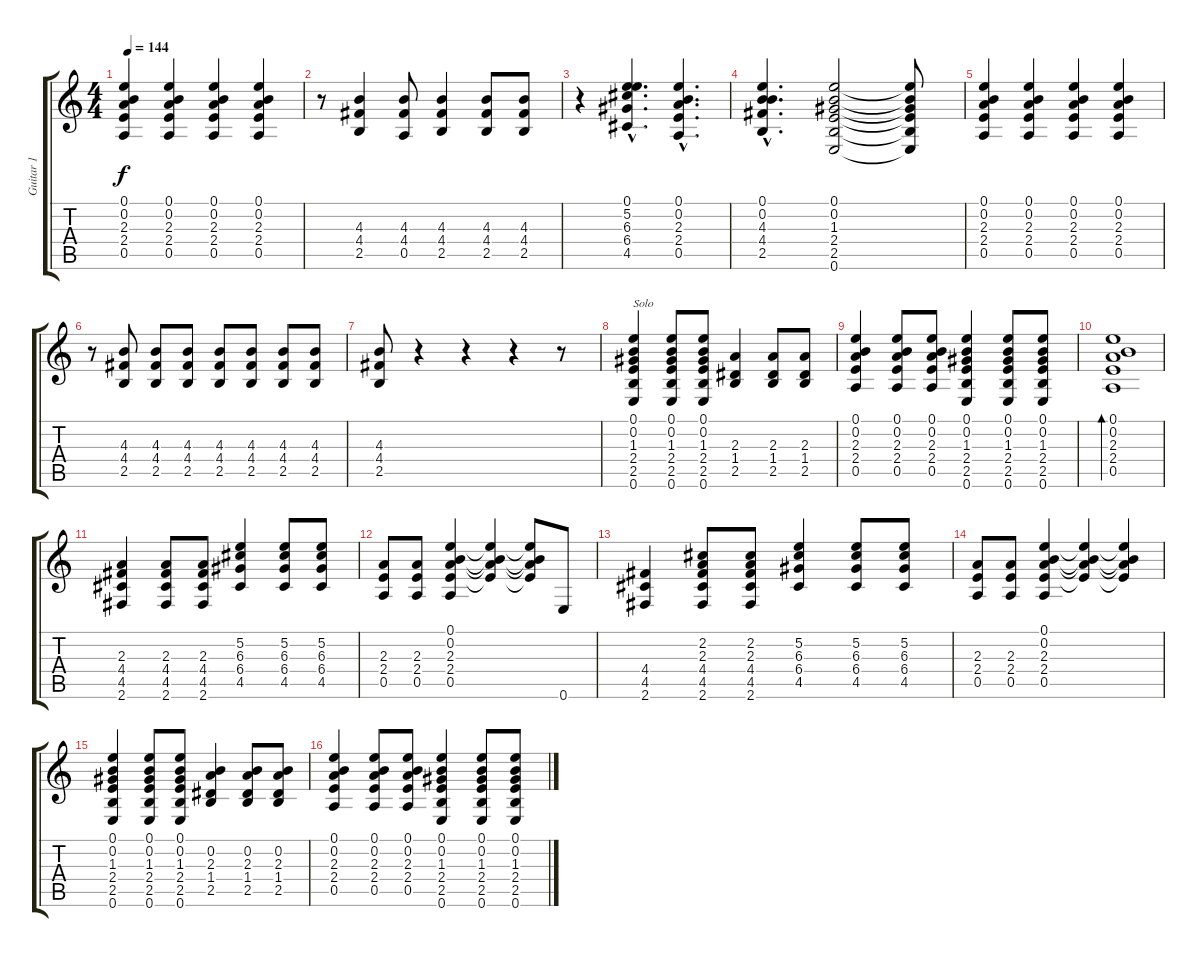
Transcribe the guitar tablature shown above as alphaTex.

\track ("Guitar 1" "Guitar 1") {instrument overdrivenguitar}
\staff {score tabs}
\tuning (E4 B3 G3 D3 A2 E2) {hide}
\ts (4 4)
\tempo 144
\clef g2
\ks c
(0.1 0.2 2.3 2.4 0.5).4{dy f} (0.1 0.2 2.3 2.4 0.5).4 (0.1 0.2 2.3 2.4 0.5).4 (0.1 0.2 2.3 2.4 0.5).4 |
r.8 (4.3 4.4 2.5).4 (4.3 4.4 0.5).8 (4.3 4.4 2.5).4 (4.3 4.4 2.5).8 (4.3 4.4 2.5).8 |
r.4 (0.1{hac} 5.2{hac} 6.3{hac} 6.4{hac} 4.5{hac}).4{d} (0.1{hac} 0.2{hac} 2.3{hac} 2.4{hac} 0.5{hac}).4{d} |
(0.1{hac} 0.2{hac} 4.3{hac} 4.4{hac} 2.5{hac}).4{d} (0.1 0.2 1.3 2.4 2.5 0.6).2 (0.1{t} 0.2{t} 1.3{t} 2.4{t} 2.5{t} 0.6{t}).8 |
(0.1 0.2 2.3 2.4 0.5).4 (0.1 0.2 2.3 2.4 0.5).4 (0.1 0.2 2.3 2.4 0.5).4 (0.1 0.2 2.3 2.4 0.5).4 |
r.8 (4.3 4.4 2.5).8 (4.3 4.4 2.5).8 (4.3 4.4 2.5).8 (4.3 4.4 2.5).8 (4.3 4.4 2.5).8 (4.3 4.4 2.5).8 (4.3 4.4 2.5).8 |
(4.3 4.4 2.5).8 r.4 r.4 r.4 r.8 |
(0.1 0.2 1.3 2.4 2.5 0.6).4{txt "Solo"} (0.1 0.2 1.3 2.4 2.5 0.6).8 (0.1 0.2 1.3 2.4 2.5 0.6).8 (2.3 1.4 2.5).4 (2.3 1.4 2.5).8 (2.3 1.4 2.5).8 |
(0.1 0.2 2.3 2.4 0.5).4 (0.1 0.2 2.3 2.4 0.5).8 (0.1 0.2 2.3 2.4 0.5).8 (0.1 0.2 1.3 2.4 2.5 0.6).4 (0.1 0.2 1.3 2.4 2.5 0.6).8 (0.1 0.2 1.3 2.4 2.5 0.6).8 |
(0.1 0.2 2.3 2.4 0.5).1{bd 60} |
(2.3 4.4 4.5 2.6).4 (2.3 4.4 4.5 2.6).8 (2.3 4.4 4.5 2.6).8 (5.2 6.3 6.4 4.5).4 (5.2 6.3 6.4 4.5).8 (5.2 6.3 6.4 4.5).8 |
(2.3 2.4 0.5).8 (2.3 2.4 0.5).8 (0.1 0.2 2.3 2.4 0.5).4 (0.1{t} 0.2{t} 2.3{t} 2.4{t}).4 (0.1{t} 0.2{t} 2.3{t} 2.4{t}).8 0.6.8 |
(4.4 4.5 2.6).4 (2.2 2.3 4.4 4.5 2.6).8 (2.2 2.3 4.4 4.5 2.6).8 (5.2 6.3 6.4 4.5).4 (5.2 6.3 6.4 4.5).8 (5.2 6.3 6.4 4.5).8 |
(2.3 2.4 0.5).8 (2.3 2.4 0.5).8 (0.1 0.2 2.3 2.4 0.5).4 (0.1{t} 0.2{t} 2.3{t} 2.4{t}).4 (0.1{t} 0.2{t} 2.3{t} 2.4{t}).4 |
(0.1 0.2 1.3 2.4 2.5 0.6).4 (0.1 0.2 1.3 2.4 2.5 0.6).8 (0.1 0.2 1.3 2.4 2.5 0.6).8 (0.2 2.3 1.4 2.5).4 (0.2 2.3 1.4 2.5).8 (0.2 2.3 1.4 2.5).8 |
(0.1 0.2 2.3 2.4 0.5).4 (0.1 0.2 2.3 2.4 0.5).8 (0.1 0.2 2.3 2.4 0.5).8 (0.1 0.2 1.3 2.4 2.5 0.6).4 (0.1 0.2 1.3 2.4 2.5 0.6).8 (0.1 0.2 1.3 2.4 2.5 0.6).8
